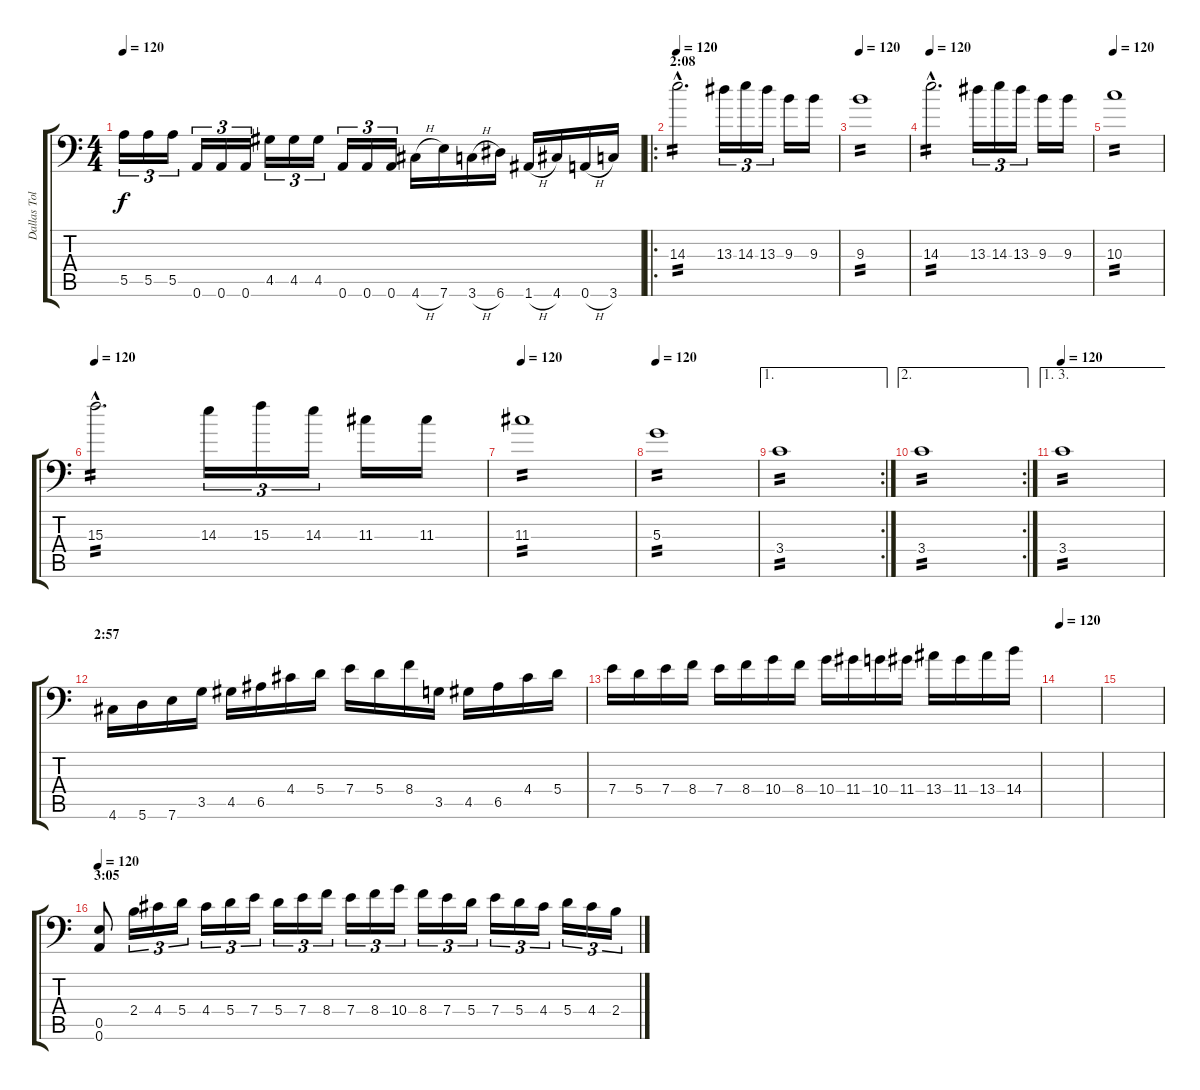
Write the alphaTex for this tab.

\track ("Dallas Toler-Wade" "Dallas Tol") {instrument distortionguitar}
\staff {score tabs}
\tuning (B3 Gb3 D3 A2 E2 A1) {hide}
\ts (4 4)
\tempo 120
\clef f4
\ks c
5.5.16{tu (3 2) dy f} 5.5.16{tu (3 2)} 5.5.16{tu (3 2)} 0.6.16{tu (3 2)} 0.6.16{tu (3 2)} 0.6.16{tu (3 2)} 4.5.16{tu (3 2)} 4.5.16{tu (3 2)} 4.5.16{tu (3 2)} 0.6.16{tu (3 2)} 0.6.16{tu (3 2)} 0.6.16{tu (3 2)} 4.6{h}.16 7.6.16 3.6{h}.16 6.6.16 1.6{h}.16 4.6.16 0.6{h}.16 3.6.16 |
\ro
\section ("" "2:08")
\tempo 120
14.3{hac}.2{d tp 2 balance 8} 13.3.16{tu (3 2)} 14.3.16{tu (3 2)} 13.3.16{tu (3 2)} 9.3.16 9.3.16 |
\tempo 120
9.3.1{tp 2} |
\tempo 120
14.3{hac}.2{d tp 2 balance 8} 13.3.16{tu (3 2)} 14.3.16{tu (3 2)} 13.3.16{tu (3 2)} 9.3.16 9.3.16 |
\tempo 120
10.3.1{tp 2} |
\tempo 120
15.3{hac}.2{d tp 2} 14.3.16{tu (3 2)} 15.3.16{tu (3 2)} 14.3.16{tu (3 2)} 11.3.16 11.3.16 |
\tempo 120
11.3.1{tp 2} |
\tempo 120
5.3.1{tp 2} |
\ae 1
\rc 2
3.4.1{tp 2} |
\ae 2
\rc 2
3.4.1{tp 2} |
\ae (1 3)
\tempo 120
3.4.1{tp 2} |
\section ("" "2:57")
4.6.16 5.6.16 7.6.16 3.5.16 4.5.16 6.5.16 4.4.16 5.4.16 7.4.16 5.4.16 8.4.16 3.5.16 4.5.16 6.5.16 4.4.16 5.4.16 |
7.4.16 5.4.16 7.4.16 8.4.16 7.4.16 8.4.16 10.4.16 8.4.16 10.4.16 11.4.16 10.4.16 11.4.16 13.4.16 11.4.16 13.4.16 14.4.16 |
\tempo 120
|
|
\section ("" "3:05")
\tempo 120
(0.5 0.6).8 2.4.16{tu (3 2)} 4.4.16{tu (3 2)} 5.4.16{tu (3 2)} 4.4.16{tu (3 2)} 5.4.16{tu (3 2)} 7.4.16{tu (3 2)} 5.4.16{tu (3 2)} 7.4.16{tu (3 2)} 8.4.16{tu (3 2)} 7.4.16{tu (3 2)} 8.4.16{tu (3 2)} 10.4.16{tu (3 2)} 8.4.16{tu (3 2)} 7.4.16{tu (3 2)} 5.4.16{tu (3 2)} 7.4.16{tu (3 2)} 5.4.16{tu (3 2)} 4.4.16{tu (3 2)} 5.4.16{tu (3 2)} 4.4.16{tu (3 2)} 2.4.16{tu (3 2)}
